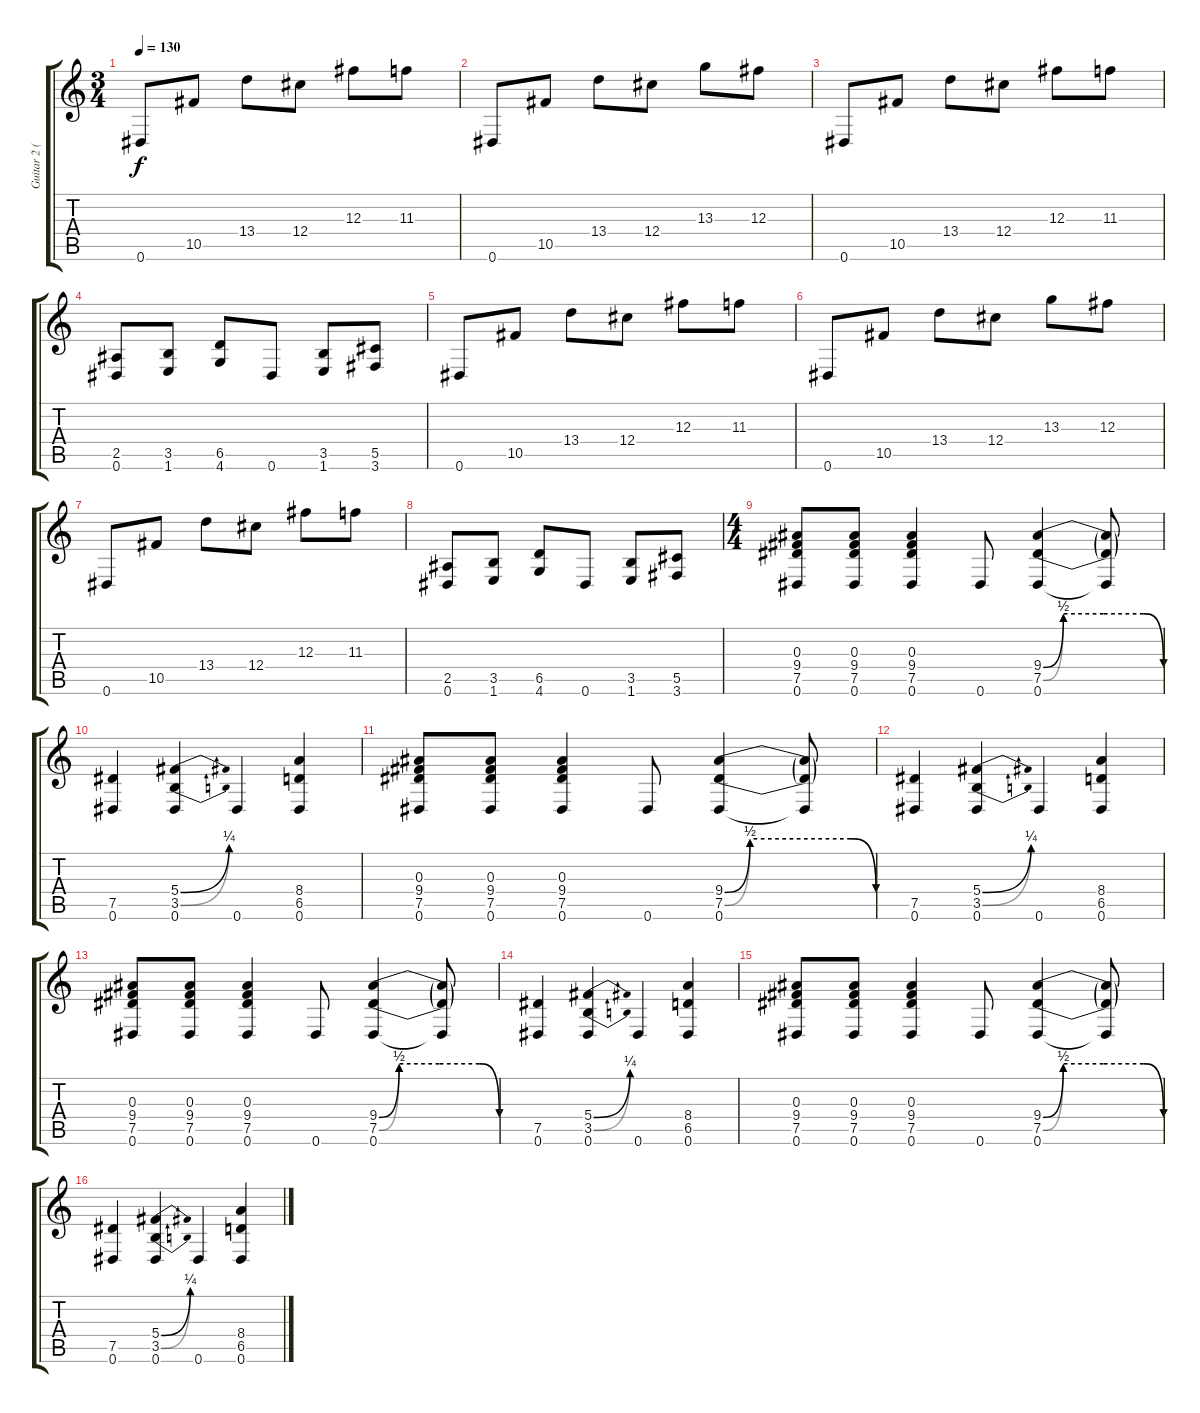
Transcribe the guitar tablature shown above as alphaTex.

\track ("Guitar 2 (tuned half step down)" "Guitar 2 (") {instrument distortionguitar}
\staff {score tabs}
\tuning (Eb4 Bb3 Gb3 Db3 Ab2 Eb2) {hide}
\ts (3 4)
\tempo 130
\clef g2
\ks c
0.6.8{dy f} 10.5.8 13.4.8 12.4.8 12.3.8 11.3.8 |
0.6.8 10.5.8 13.4.8 12.4.8 13.3.8 12.3.8 |
0.6.8 10.5.8 13.4.8 12.4.8 12.3.8 11.3.8 |
(2.5 0.6).8 (3.5 1.6).8 (6.5 4.6).8 0.6.8 (3.5 1.6).8 (5.5 3.6).8 |
0.6.8 10.5.8 13.4.8 12.4.8 12.3.8 11.3.8 |
0.6.8 10.5.8 13.4.8 12.4.8 13.3.8 12.3.8 |
0.6.8 10.5.8 13.4.8 12.4.8 12.3.8 11.3.8 |
(2.5 0.6).8 (3.5 1.6).8 (6.5 4.6).8 0.6.8 (3.5 1.6).8 (5.5 3.6).8 |
\ts (4 4)
(0.3 9.4 7.5 0.6).8 (0.3 9.4 7.5 0.6).8 (0.3 9.4 7.5 0.6).4 0.6.8 (9.4{be (custom 0 0 10 2 30 2 50 2 60 0)} 7.5{be (custom 0 0 10 2 30 2 50 2 60 0)} 0.6).4 (9.4{t} 7.5{t} 0.6{t}).8 |
(7.5 0.6).4 (5.4{be (bend 0 0 60 1)} 3.5{be (bend 0 0 60 1)} 0.6).4 0.6.4 (8.4 6.5 0.6).4 |
(0.3 9.4 7.5 0.6).8 (0.3 9.4 7.5 0.6).8 (0.3 9.4 7.5 0.6).4 0.6.8 (9.4{be (custom 0 0 10 2 30 2 50 2 60 0)} 7.5{be (custom 0 0 10 2 30 2 50 2 60 0)} 0.6).4 (9.4{t} 7.5{t} 0.6{t}).8 |
(7.5 0.6).4 (5.4{be (bend 0 0 60 1)} 3.5{be (bend 0 0 60 1)} 0.6).4 0.6.4 (8.4 6.5 0.6).4 |
(0.3 9.4 7.5 0.6).8 (0.3 9.4 7.5 0.6).8 (0.3 9.4 7.5 0.6).4 0.6.8 (9.4{be (custom 0 0 10 2 30 2 50 2 60 0)} 7.5{be (custom 0 0 10 2 30 2 50 2 60 0)} 0.6).4 (9.4{t} 7.5{t} 0.6{t}).8 |
(7.5 0.6).4 (5.4{be (bend 0 0 60 1)} 3.5{be (bend 0 0 60 1)} 0.6).4 0.6.4 (8.4 6.5 0.6).4 |
(0.3 9.4 7.5 0.6).8 (0.3 9.4 7.5 0.6).8 (0.3 9.4 7.5 0.6).4 0.6.8 (9.4{be (custom 0 0 10 2 30 2 50 2 60 0)} 7.5{be (custom 0 0 10 2 30 2 50 2 60 0)} 0.6).4 (9.4{t} 7.5{t} 0.6{t}).8 |
(7.5 0.6).4 (5.4{be (bend 0 0 60 1)} 3.5{be (bend 0 0 60 1)} 0.6).4 0.6.4 (8.4 6.5 0.6).4
